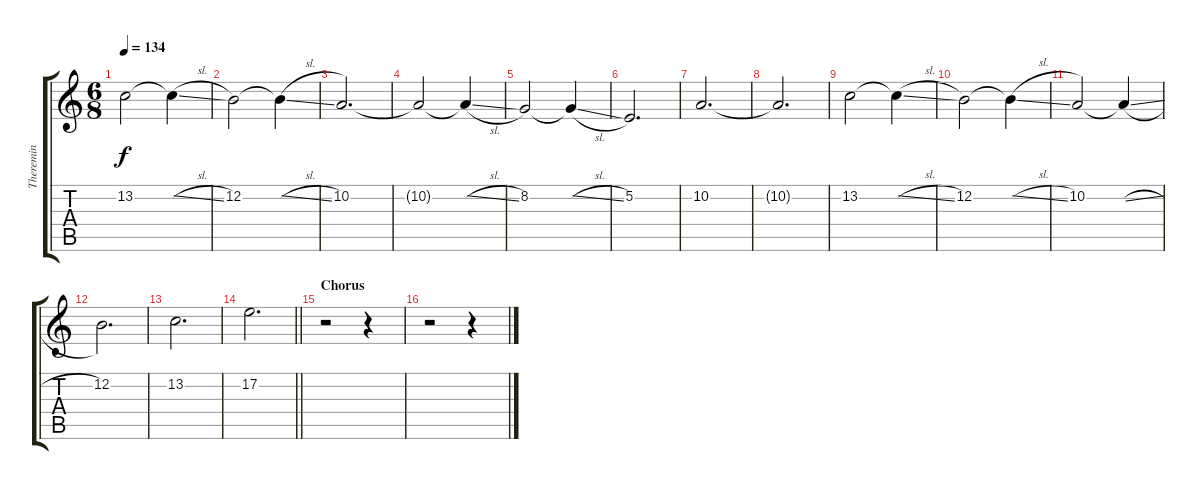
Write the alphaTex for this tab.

\track ("Theremin" "Theremin") {instrument lead3calliope}
\staff {score tabs}
\tuning (E4 B3 G3 D3 A2 E2) {hide}
\ts (6 8)
\tempo 134
\clef g2
\ks c
13.2.2{dy f} 13.2{sl t}.4 |
12.2.2 12.2{sl t}.4 |
10.2.2{d} |
10.2{t}.2 10.2{sl t}.4 |
8.2.2 8.2{sl t}.4 |
5.2.2{d} |
10.2.2{d} |
10.2{t}.2{d} |
13.2.2 13.2{sl t}.4 |
12.2.2 12.2{sl t}.4 |
10.2.2 10.2{sl t}.4 |
12.2.2{d} |
13.2.2{d} |
\barLineRight lightlight
17.2.2{d} |
\section ("" "Chorus")
r.2 r.4 |
r.2 r.4
